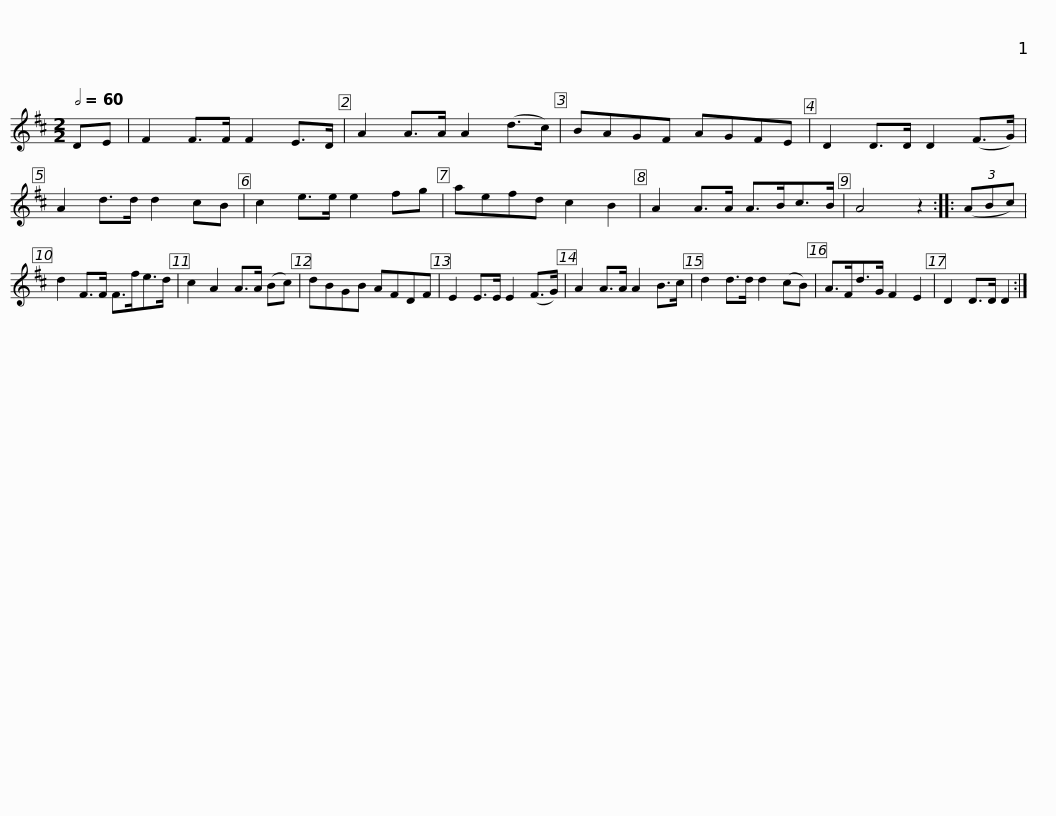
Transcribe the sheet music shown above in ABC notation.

X:1
L:1/8
Q:1/2=60
M:2/2
I:linebreak $
K:D
V:1 treble
V:1
 DE | F2 F>F F2 E>D | A2 A>A A2 (d>c) | BAGF AGFE | D2 D>D D2 (F>G) | %5
 A2 d>d d2 cB | c2 e>e e2 fg |$ aefd c2 B2 | A2 A>A A>Bc>B | A4 z2 :: %10
 (3(ABc) | d2 F>F F>fe>d | c2 A2 A>A (Bc) | dBGB AFDF |$ E2 E>E E2 (F>G) | %15
 A2 A>A A2 B>c | d2 d>d d2 (cB) | A>Fd>G F2 E2 | D2 D>D D2 :| %19
